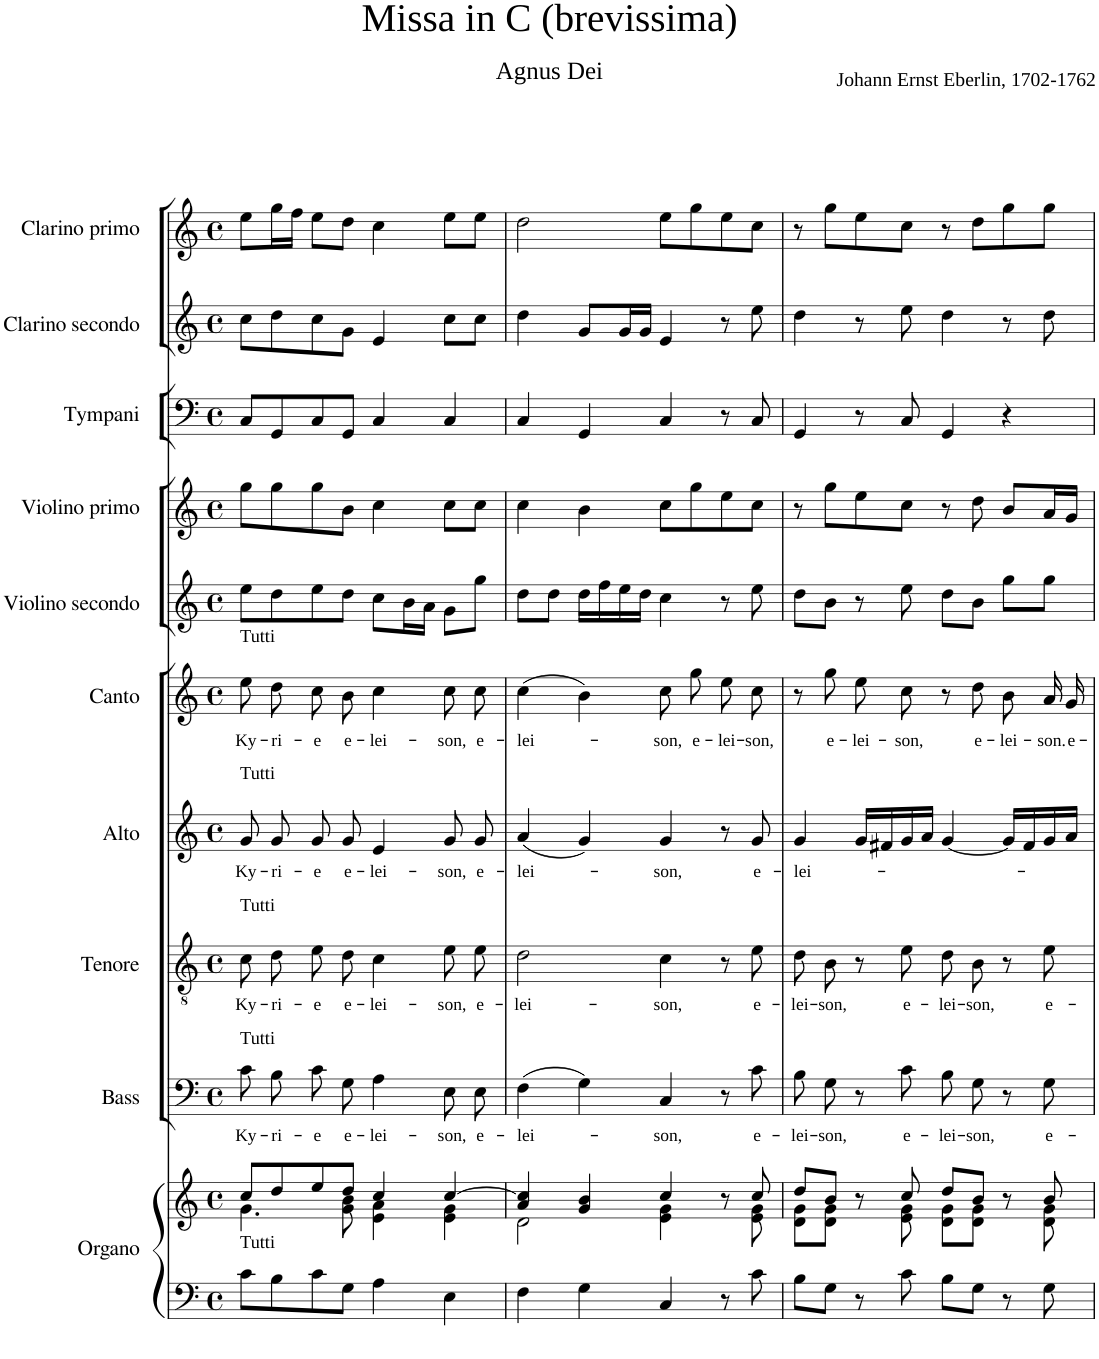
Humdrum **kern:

**kern	**kern	**kern	**text	**kern	**text	**kern	**text	**kern	**text	**kern	**kern	**kern	**kern	**kern
*part10	*part10	*part9	*part9	*part8	*part8	*part7	*part7	*part6	*part6	*part5	*part4	*part3	*part2	*part1
*staff11	*staff10	*staff9	*staff9	*staff8	*staff8	*staff7	*staff7	*staff6	*staff6	*staff5	*staff4	*staff3	*staff2	*staff1
*I"Organo	*	*I"Bass	*	*I"Tenore	*	*I"Alto	*	*I"Canto	*	*I"Violino secondo	*I"Violino primo	*I"Tympani	*I"Clarino secondo	*I"Clarino primo
*I'Org.	*	*I'B.	*	*I'T.	*	*I'A.	*	*	*	*I'Vln. 2	*I'Vln. 1	*	*	*
*clefF4	*clefG2	*clefF4	*	*clefGv2	*	*clefG2	*	*clefG2	*	*clefG2	*clefG2	*clefF4	*clefG2	*clefG2
*	*	*	*	*Trd7c12	*	*	*	*	*	*	*	*	*	*
*k[]	*k[]	*k[]	*	*k[]	*	*k[]	*	*k[]	*	*k[]	*k[]	*k[]	*k[]	*k[]
*M4/4	*M4/4	*M4/4	*	*M4/4	*	*M4/4	*	*M4/4	*	*M4/4	*M4/4	*M4/4	*M4/4	*M4/4
*met(c)	*met(c)	*met(c)	*	*met(c)	*	*met(c)	*	*met(c)	*	*met(c)	*met(c)	*met(c)	*met(c)	*met(c)
=1	=1	=1	=1	=1	=1	=1	=1	=1	=1	=1	=1	=1	=1	=1
*	*^	*	*	*	*	*	*	*	*	*	*	*	*	*
!	!	!	!	!	!	!	!	!	!LO:TX:a:t=Tutti	!	!	!	!	!	!
!	!	!	!	!	!	!	!LO:TX:a:t=Tutti	!	!	!	!	!	!	!	!
!	!	!	!	!	!LO:TX:a:t=Tutti	!	!	!	!	!	!	!	!	!	!
!	!	!	!LO:TX:a:t=Tutti	!	!	!	!	!	!	!	!	!	!	!	!
!LO:TX:a:t=Tutti	!	!	!	!	!	!	!	!	!	!	!	!	!	!	!
!	!	!	!	!LO:LY:b	!	!LO:LY:b	!	!LO:LY:b	!	!LO:LY:b	!	!	!	!	!
8c\L	8cc/L	4.g\	8c\L	Ky-	8c\L	Ky-	8g/	Ky-	8ee\L	Ky-	8ee\L	8gg\L	8C/L	8cc\L	8ee\L
!	!	!	!	!LO:LY:b	!	!LO:LY:b	!	!LO:LY:b	!	!LO:LY:b	!	!	!	!	!
8B\	8dd/	.	8B\J	-ri-	8d\J	-ri-	8g/	-ri-	8dd\J	-ri-	8dd\	8gg\	8GG/	8dd\	16gg\L
.	.	.	.	.	.	.	.	.	.	.	.	.	.	.	16ff\JJ
!	!	!	!	!LO:LY:b	!	!LO:LY:b	!	!LO:LY:b	!	!LO:LY:b	!	!	!	!	!
8c\	8ee/	.	8c\L	-e	8e\L	-e	8g/	-e	8cc\L	-e	8ee\	8gg\	8C/	8cc\	8ee\L
!	!	!	!	!LO:LY:b	!	!LO:LY:b	!	!LO:LY:b	!	!LO:LY:b	!	!	!	!	!
8G\J	8dd/J	8g\ 8b\	8G\J	e-	8d\J	e-	8g/	e-	8b\J	e-	8dd\J	8b\J	8GG/J	8g\J	8dd\J
!	!	!	!	!LO:LY:b	!	!LO:LY:b	!	!LO:LY:b	!	!LO:LY:b	!	!	!	!	!
4A\	4cc/	4e\ 4a\	4A\	-lei-	4c\	-lei-	4e/	-lei-	4cc\	-lei-	8cc\L	4cc\	4C/	4e/	4cc\
.	.	.	.	.	.	.	.	.	.	.	16b\L	.	.	.	.
.	.	.	.	.	.	.	.	.	.	.	16a\JJ	.	.	.	.
!	!	!	!	!LO:LY:b	!	!LO:LY:b	!	!LO:LY:b	!	!LO:LY:b	!	!	!	!	!
4E\	[4cc/	4e\ 4g\	8E\L	-son,	8e\L	-son,	8g/	-son,	8cc\L	-son,	8g\L	8cc\L	4C/	8cc\L	8ee\L
!	!	!	!	!LO:LY:b	!	!LO:LY:b	!	!LO:LY:b	!	!LO:LY:b	!	!	!	!	!
.	.	.	8E\J	e-	8e\J	e-	8g/	e-	8cc\J	e-	8gg\J	8cc\J	.	8cc\J	8ee\J
=2	=2	=2	=2	=2	=2	=2	=2	=2	=2	=2	=2	=2	=2	=2	=2
!	!	!	!	!LO:LY:b	!	!LO:LY:b	!	!LO:LY:b	!	!LO:LY:b	!	!	!	!	!
4F\	4a/ 4cc/]	2d\	(4F\	-lei-	2d\	-lei-	(4a/	-lei-	(4cc\	-lei-	8dd\L	4cc\	4C/	4dd\	2dd\
.	.	.	.	.	.	.	.	.	.	.	8dd\J	.	.	.	.
4G\	4g/ 4b/	.	4G\)	.	.	.	4g/)	.	4b\)	.	16dd\LL	4b\	4GG/	8g/L	.
.	.	.	.	.	.	.	.	.	.	.	16ff\	.	.	.	.
.	.	.	.	.	.	.	.	.	.	.	16ee\	.	.	16g/L	.
.	.	.	.	.	.	.	.	.	.	.	16dd\JJ	.	.	16g/JJ	.
!	!	!	!	!LO:LY:b	!	!LO:LY:b	!	!LO:LY:b	!	!LO:LY:b	!	!	!	!	!
4C/	4cc/	4e\ 4g\	4C/	-son,	4c\	-son,	4g/	-son,	8cc\L	-son,	4cc\	8cc\L	4C/	4e/	8ee\L
!	!	!	!	!	!	!	!	!	!	!LO:LY:b	!	!	!	!	!
.	.	.	.	.	.	.	.	.	8gg\J	e-	.	8gg\	.	.	8gg\
!	!	!	!	!	!	!	!	!	!	!LO:LY:b	!	!	!	!	!
8r	8r	8ryy	8r	.	8r	.	8r	.	8ee\L	-lei-	8r	8ee\	8r	8r	8ee\
!	!	!	!	!LO:LY:b	!	!LO:LY:b	!	!LO:LY:b	!	!LO:LY:b	!	!	!	!	!
8c\	8cc/	8e\ 8g\	8c\	e-	8e\	e-	8g/	e-	8cc\J	-son,	8ee\	8cc\J	8C/	8ee\	8cc\J
=3	=3	=3	=3	=3	=3	=3	=3	=3	=3	=3	=3	=3	=3	=3	=3
!	!	!	!	!LO:LY:b	!	!LO:LY:b	!	!LO:LY:b	!	!	!	!	!	!	!
8B\L	8dd/L	8d\ 8g\L	8B\L	-lei-	8d\L	-lei-	4g/	-lei-	8r	.	8dd\L	8r	4GG/	4dd\	8r
!	!	!	!	!LO:LY:b	!	!LO:LY:b	!	!	!	!LO:LY:b	!	!	!	!	!
8G\J	8b/J	8d\ 8g\J	8G\J	-son,	8B\J	-son,	.	.	8gg\	e-	8b\J	8gg\L	.	.	8gg\L
!	!	!	!	!	!	!	!	!	!	!LO:LY:b	!	!	!	!	!
8r	8r	8ryy	8r	.	8r	.	16g/LL	.	8ee\L	-lei-	8r	8ee\	8r	8r	8ee\
.	.	.	.	.	.	.	16f#X/	.	.	.	.	.	.	.	.
!	!	!	!	!LO:LY:b	!	!LO:LY:b	!	!	!	!LO:LY:b	!	!	!	!	!
8c\	8cc/	8e\ 8g\	8c\	e-	8e\	e-	16g/	.	8cc\J	-son,	8ee\	8cc\J	8C/	8ee\	8cc\J
.	.	.	.	.	.	.	16a/JJ	.	.	.	.	.	.	.	.
!	!	!	!	!LO:LY:b	!	!LO:LY:b	!	!	!	!	!	!	!	!	!
8B\L	8dd/L	8d\ 8g\L	8B\L	-lei-	8d\L	-lei-	[4g/	.	8r	.	8dd\L	8r	4GG/	4dd\	8r
!	!	!	!	!LO:LY:b	!	!LO:LY:b	!	!	!	!LO:LY:b	!	!	!	!	!
8G\J	8b/J	8d\ 8g\J	8G\J	-son,	8B\J	-son,	.	.	8dd\	e-	8b\J	8dd\	.	.	8dd\L
!	!	!	!	!	!	!	!	!	!	!LO:LY:b	!	!	!	!	!
8r	8r	8ryy	8r	.	8r	.	16g/LL]	.	8b/L	-lei-	8gg\L	8b/L	4r	8r	8gg\
.	.	.	.	.	.	.	16f#/	.	.	.	.	.	.	.	.
!	!	!	!	!LO:LY:b	!	!LO:LY:b	!	!	!	!LO:LY:b	!	!	!	!	!
8G\	8b/	8d\ 8g\	8G\	e-	8e\	e-	16g/	.	16a/L	-son.	8gg\J	16a/L	.	8dd\	8gg\J
!	!	!	!	!	!	!	!	!	!	!LO:LY:b	!	!	!	!	!
.	.	.	.	.	.	.	16a/JJ	.	16g/JJ	e-	.	16g/JJ	.	.	.
*	*v	*v	*	*	*	*	*	*	*	*	*	*	*	*	*
=	=	=	=	=	=	=	=	=	=	=	=	=	=	=
*-	*-	*-	*-	*-	*-	*-	*-	*-	*-	*-	*-	*-	*-	*-
